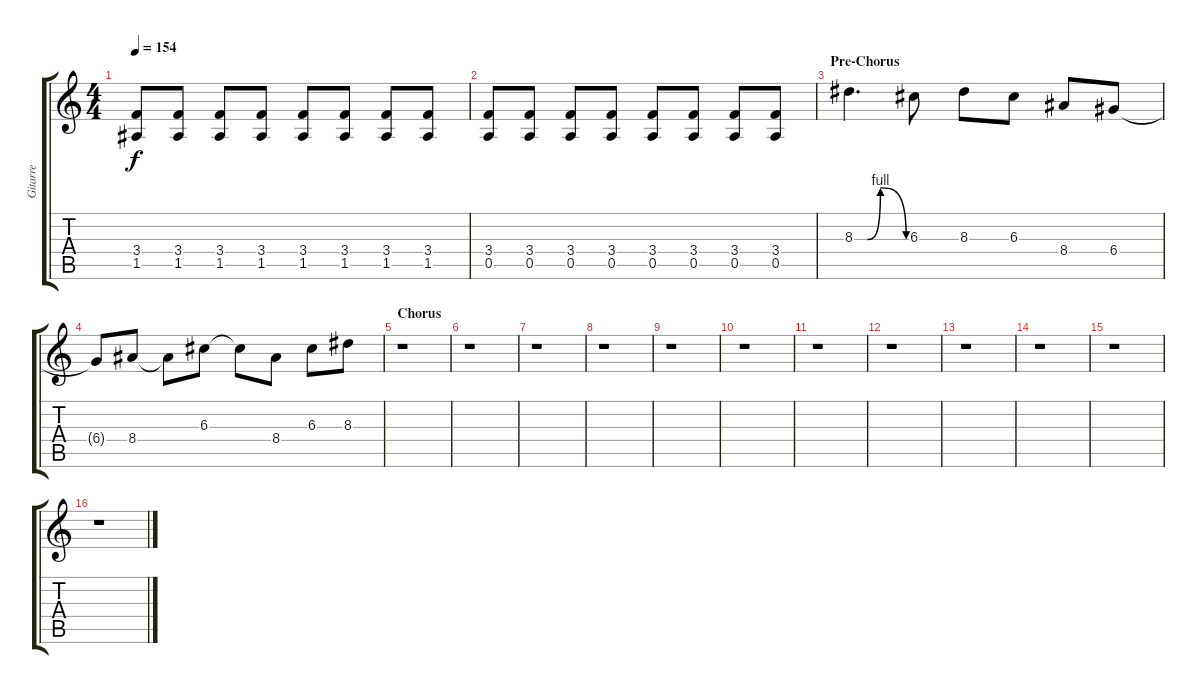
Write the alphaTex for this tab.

\track ("Gitarre" "Gitarre") {instrument overdrivenguitar}
\staff {score tabs}
\tuning (E4 B3 G3 D3 A2 E2) {hide}
\ts (4 4)
\tempo 154
\clef g2
\ks c
(3.4 1.5).8{dy f} (3.4 1.5).8 (3.4 1.5).8 (3.4 1.5).8 (3.4 1.5).8 (3.4 1.5).8 (3.4 1.5).8 (3.4 1.5).8 |
(3.4 0.5).8 (3.4 0.5).8 (3.4 0.5).8 (3.4 0.5).8 (3.4 0.5).8 (3.4 0.5).8 (3.4 0.5).8 (3.4 0.5).8 |
\section ("" "Pre-Chorus")
8.3{be (custom 0 0 15 0 30 4 60 0)}.4{d} 6.3.8 8.3.8 6.3.8 8.4.8 6.4.8 |
6.4{t}.8 8.4.8 8.4{t}.8 6.3.8 6.3{t}.8 8.4.8 6.3.8 8.3.8 |
\section ("" "Chorus")
r.1 |
r.1 |
r.1 |
r.1 |
r.1 |
r.1 |
r.1 |
r.1 |
r.1 |
r.1 |
r.1 |
r.1
